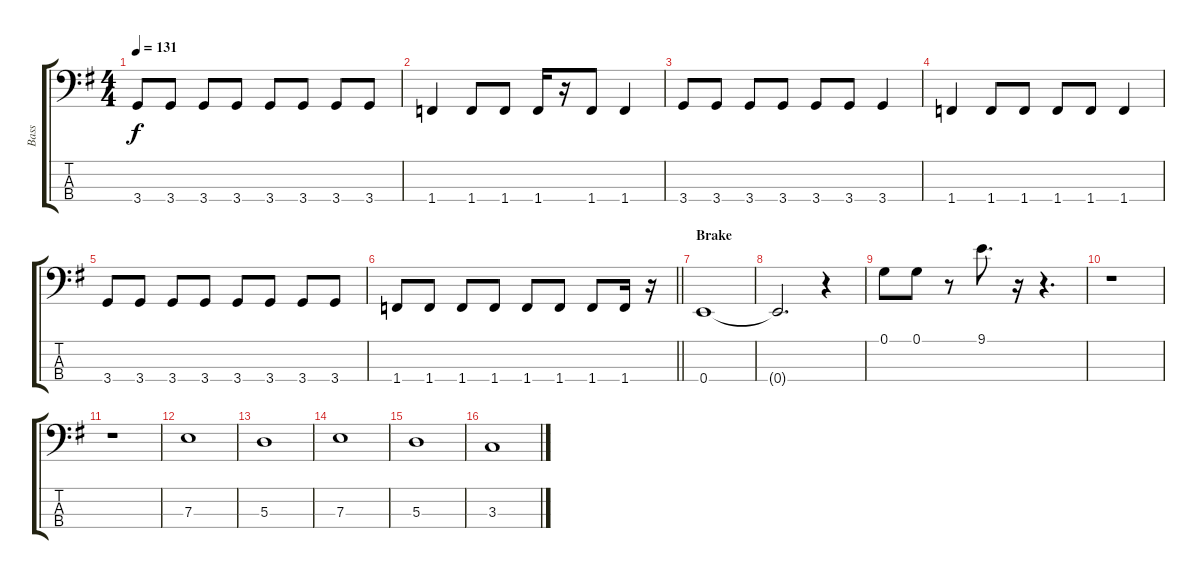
\track ("Bass" "Bass") {instrument electricbasspick}
\staff {score tabs}
\tuning (G2 D2 A1 E1) {hide}
\ts (4 4)
\tempo 131
\clef f4
\ks g
3.4.8{dy f} 3.4.8 3.4.8 3.4.8 3.4.8 3.4.8 3.4.8 3.4.8 |
1.4.4 1.4.8 1.4.8 1.4.16 r.16 1.4.8 1.4.4 |
3.4.8 3.4.8 3.4.8 3.4.8 3.4.8 3.4.8 3.4.4 |
1.4.4 1.4.8 1.4.8 1.4.8 1.4.8 1.4.4 |
3.4.8 3.4.8 3.4.8 3.4.8 3.4.8 3.4.8 3.4.8 3.4.8 |
\barLineRight lightlight
1.4.8 1.4.8 1.4.8 1.4.8 1.4.8 1.4.8 1.4.8 1.4.16 r.16 |
\section ("" "Brake")
0.4.1 |
0.4{t}.2{d} r.4 |
0.1.8 0.1.8 r.8 9.1.8{d} r.16 r.4{d} |
r.1 |
r.1 |
7.3.1 |
5.3.1 |
7.3.1 |
5.3.1 |
3.3.1
